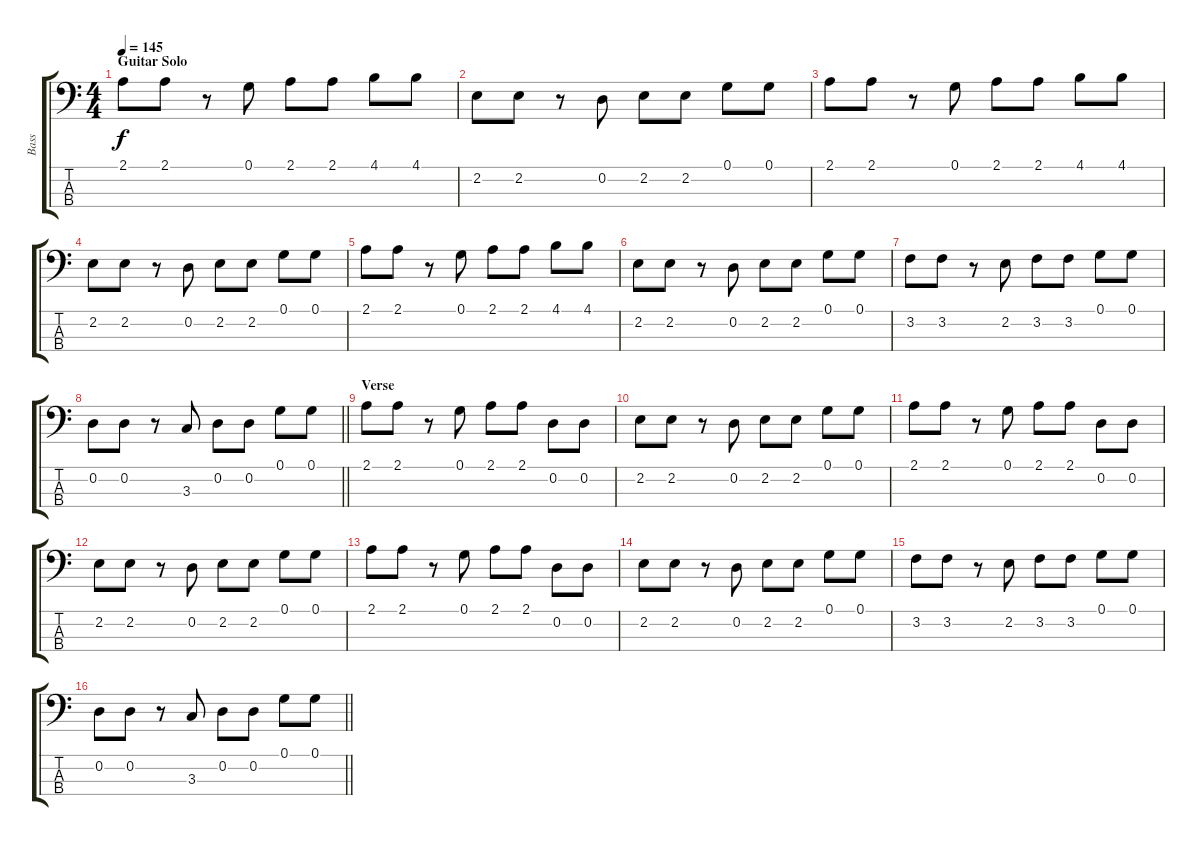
\track ("Bass" "Bass") {instrument electricbasspick}
\staff {score tabs}
\tuning (G2 D2 A1 E1) {hide}
\ts (4 4)
\section ("" "Guitar Solo")
\tempo 145
\clef f4
\ks c
2.1.8{dy f} 2.1.8 r.8 0.1.8 2.1.8 2.1.8 4.1.8 4.1.8 |
2.2.8 2.2.8 r.8 0.2.8 2.2.8 2.2.8 0.1.8 0.1.8 |
2.1.8 2.1.8 r.8 0.1.8 2.1.8 2.1.8 4.1.8 4.1.8 |
2.2.8 2.2.8 r.8 0.2.8 2.2.8 2.2.8 0.1.8 0.1.8 |
2.1.8 2.1.8 r.8 0.1.8 2.1.8 2.1.8 4.1.8 4.1.8 |
2.2.8 2.2.8 r.8 0.2.8 2.2.8 2.2.8 0.1.8 0.1.8 |
3.2.8 3.2.8 r.8 2.2.8 3.2.8 3.2.8 0.1.8 0.1.8 |
\barLineRight lightlight
0.2.8 0.2.8 r.8 3.3.8 0.2.8 0.2.8 0.1.8 0.1.8 |
\section ("" "Verse")
2.1.8 2.1.8 r.8 0.1.8 2.1.8 2.1.8 0.2.8 0.2.8 |
2.2.8 2.2.8 r.8 0.2.8 2.2.8 2.2.8 0.1.8 0.1.8 |
2.1.8 2.1.8 r.8 0.1.8 2.1.8 2.1.8 0.2.8 0.2.8 |
2.2.8 2.2.8 r.8 0.2.8 2.2.8 2.2.8 0.1.8 0.1.8 |
2.1.8 2.1.8 r.8 0.1.8 2.1.8 2.1.8 0.2.8 0.2.8 |
2.2.8 2.2.8 r.8 0.2.8 2.2.8 2.2.8 0.1.8 0.1.8 |
3.2.8 3.2.8 r.8 2.2.8 3.2.8 3.2.8 0.1.8 0.1.8 |
\barLineRight lightlight
0.2.8 0.2.8 r.8 3.3.8 0.2.8 0.2.8 0.1.8 0.1.8
